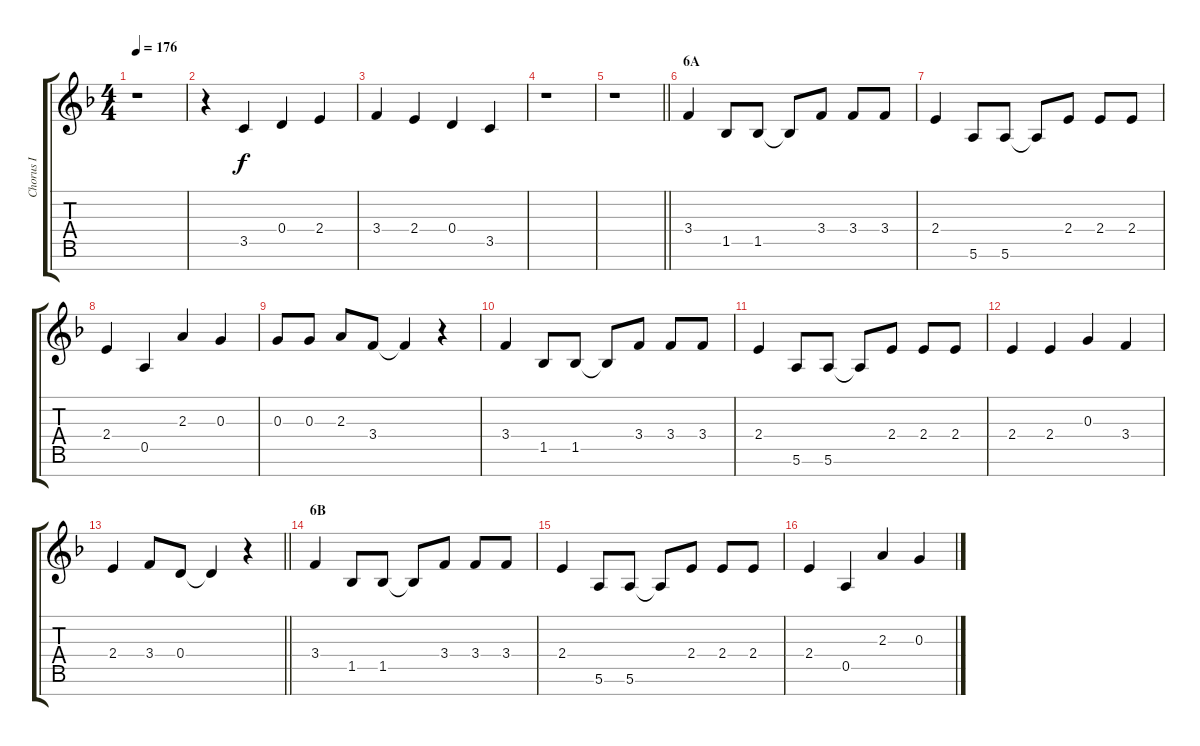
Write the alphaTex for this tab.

\track ("Chorus I" "Chorus I") {instrument voiceoohs}
\staff {score tabs}
\tuning (E5 B4 G4 D4 A3 E3 B2) {hide}
\ts (4 4)
\tempo 176
\clef g2
\ks f
r.1{dy f} |
r.4 3.5.4 0.4.4 2.4.4 |
3.4.4 2.4.4 0.4.4 3.5.4 |
r.1 |
\barLineRight lightlight
r.1 |
\section ("" "6A")
3.4.4 1.5.8 1.5.8 1.5{t}.8 3.4.8 3.4.8 3.4.8 |
2.4.4 5.6.8 5.6.8 5.6{t}.8 2.4.8 2.4.8 2.4.8 |
2.4.4 0.5.4 2.3.4 0.3.4 |
0.3.8 0.3.8 2.3.8 3.4.8 3.4{t}.4 r.4 |
3.4.4 1.5.8 1.5.8 1.5{t}.8 3.4.8 3.4.8 3.4.8 |
2.4.4 5.6.8 5.6.8 5.6{t}.8 2.4.8 2.4.8 2.4.8 |
2.4.4 2.4.4 0.3.4 3.4.4 |
\barLineRight lightlight
2.4.4 3.4.8 0.4.8 0.4{t}.4 r.4 |
\section ("" "6B")
3.4.4 1.5.8 1.5.8 1.5{t}.8 3.4.8 3.4.8 3.4.8 |
2.4.4 5.6.8 5.6.8 5.6{t}.8 2.4.8 2.4.8 2.4.8 |
2.4.4 0.5.4 2.3.4 0.3.4
